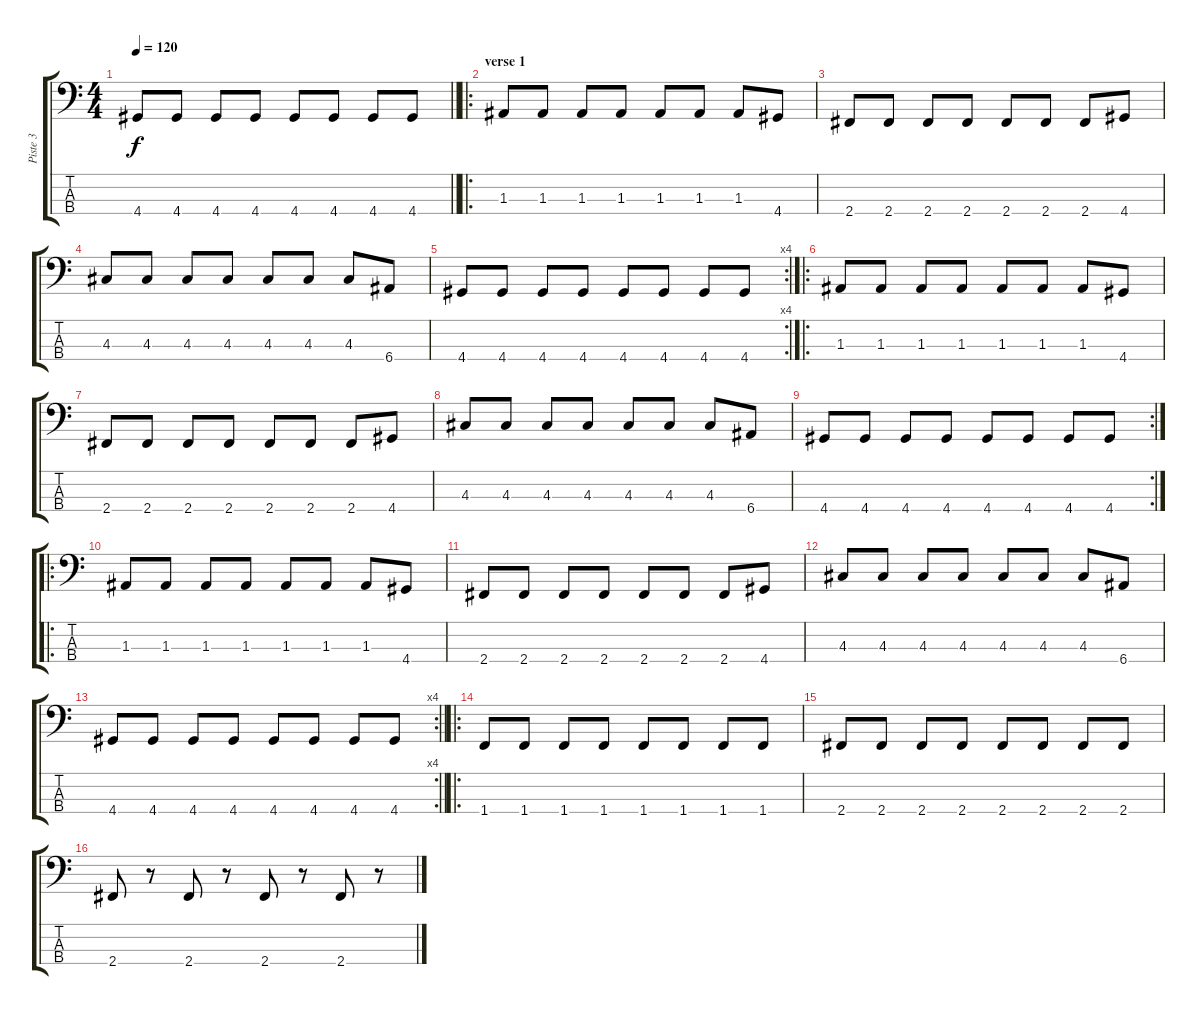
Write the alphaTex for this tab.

\track ("Piste 3" "Piste 3") {instrument electricbassfinger}
\staff {score tabs}
\tuning (G2 D2 A1 E1) {hide}
\ts (4 4)
\tempo 120
\clef f4
\barLineRight lightlight
\ks c
4.4.8{dy f} 4.4.8 4.4.8 4.4.8 4.4.8 4.4.8 4.4.8 4.4.8 |
\ro
\section ("" "verse 1")
1.3.8 1.3.8 1.3.8 1.3.8 1.3.8 1.3.8 1.3.8 4.4.8 |
2.4.8 2.4.8 2.4.8 2.4.8 2.4.8 2.4.8 2.4.8 4.4.8 |
4.3.8 4.3.8 4.3.8 4.3.8 4.3.8 4.3.8 4.3.8 6.4.8 |
\rc 4
4.4.8 4.4.8 4.4.8 4.4.8 4.4.8 4.4.8 4.4.8 4.4.8 |
\ro
1.3.8 1.3.8 1.3.8 1.3.8 1.3.8 1.3.8 1.3.8 4.4.8 |
2.4.8 2.4.8 2.4.8 2.4.8 2.4.8 2.4.8 2.4.8 4.4.8 |
4.3.8 4.3.8 4.3.8 4.3.8 4.3.8 4.3.8 4.3.8 6.4.8 |
\rc 2
4.4.8 4.4.8 4.4.8 4.4.8 4.4.8 4.4.8 4.4.8 4.4.8 |
\ro
1.3.8 1.3.8 1.3.8 1.3.8 1.3.8 1.3.8 1.3.8 4.4.8 |
2.4.8 2.4.8 2.4.8 2.4.8 2.4.8 2.4.8 2.4.8 4.4.8 |
4.3.8 4.3.8 4.3.8 4.3.8 4.3.8 4.3.8 4.3.8 6.4.8 |
\rc 4
\barLineRight lightlight
4.4.8 4.4.8 4.4.8 4.4.8 4.4.8 4.4.8 4.4.8 4.4.8 |
\ro
1.4.8 1.4.8 1.4.8 1.4.8 1.4.8 1.4.8 1.4.8 1.4.8 |
2.4.8 2.4.8 2.4.8 2.4.8 2.4.8 2.4.8 2.4.8 2.4.8 |
2.4.8 r.8 2.4.8 r.8 2.4.8 r.8 2.4.8 r.8
